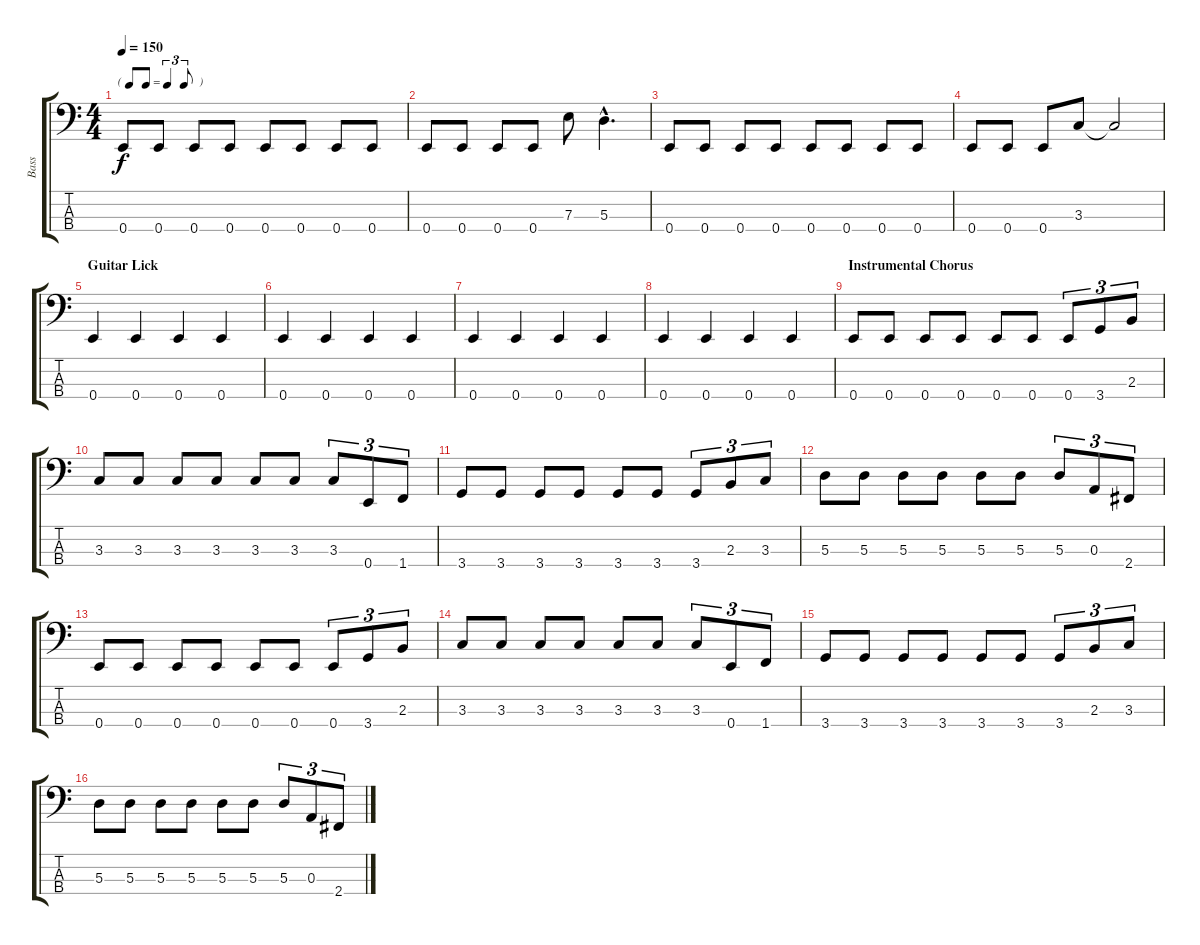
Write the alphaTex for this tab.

\track ("Bass" "Bass") {instrument electricbasspick}
\staff {score tabs}
\tuning (G2 D2 A1 E1) {hide}
\ts (4 4)
\tf triplet8th
\tempo 150
\clef f4
\ks c
0.4.8{dy f} 0.4.8 0.4.8 0.4.8 0.4.8 0.4.8 0.4.8 0.4.8 |
0.4.8 0.4.8 0.4.8 0.4.8 7.3.8 5.3{hac}.4{d} |
0.4.8 0.4.8 0.4.8 0.4.8 0.4.8 0.4.8 0.4.8 0.4.8 |
0.4.8 0.4.8 0.4.8 3.3.8 3.3{t}.2 |
\section ("" "Guitar Lick")
0.4.4 0.4.4 0.4.4 0.4.4 |
0.4.4 0.4.4 0.4.4 0.4.4 |
0.4.4 0.4.4 0.4.4 0.4.4 |
0.4.4 0.4.4 0.4.4 0.4.4 |
\section ("" "Instrumental Chorus")
0.4.8 0.4.8 0.4.8 0.4.8 0.4.8 0.4.8 0.4.8{tu (3 2)} 3.4.8{tu (3 2)} 2.3.8{tu (3 2)} |
3.3.8 3.3.8 3.3.8 3.3.8 3.3.8 3.3.8 3.3.8{tu (3 2)} 0.4.8{tu (3 2)} 1.4.8{tu (3 2)} |
3.4.8 3.4.8 3.4.8 3.4.8 3.4.8 3.4.8 3.4.8{tu (3 2)} 2.3.8{tu (3 2)} 3.3.8{tu (3 2)} |
5.3.8 5.3.8 5.3.8 5.3.8 5.3.8 5.3.8 5.3.8{tu (3 2)} 0.3.8{tu (3 2)} 2.4.8{tu (3 2)} |
0.4.8 0.4.8 0.4.8 0.4.8 0.4.8 0.4.8 0.4.8{tu (3 2)} 3.4.8{tu (3 2)} 2.3.8{tu (3 2)} |
3.3.8 3.3.8 3.3.8 3.3.8 3.3.8 3.3.8 3.3.8{tu (3 2)} 0.4.8{tu (3 2)} 1.4.8{tu (3 2)} |
3.4.8 3.4.8 3.4.8 3.4.8 3.4.8 3.4.8 3.4.8{tu (3 2)} 2.3.8{tu (3 2)} 3.3.8{tu (3 2)} |
5.3.8 5.3.8 5.3.8 5.3.8 5.3.8 5.3.8 5.3.8{tu (3 2)} 0.3.8{tu (3 2)} 2.4.8{tu (3 2)}
